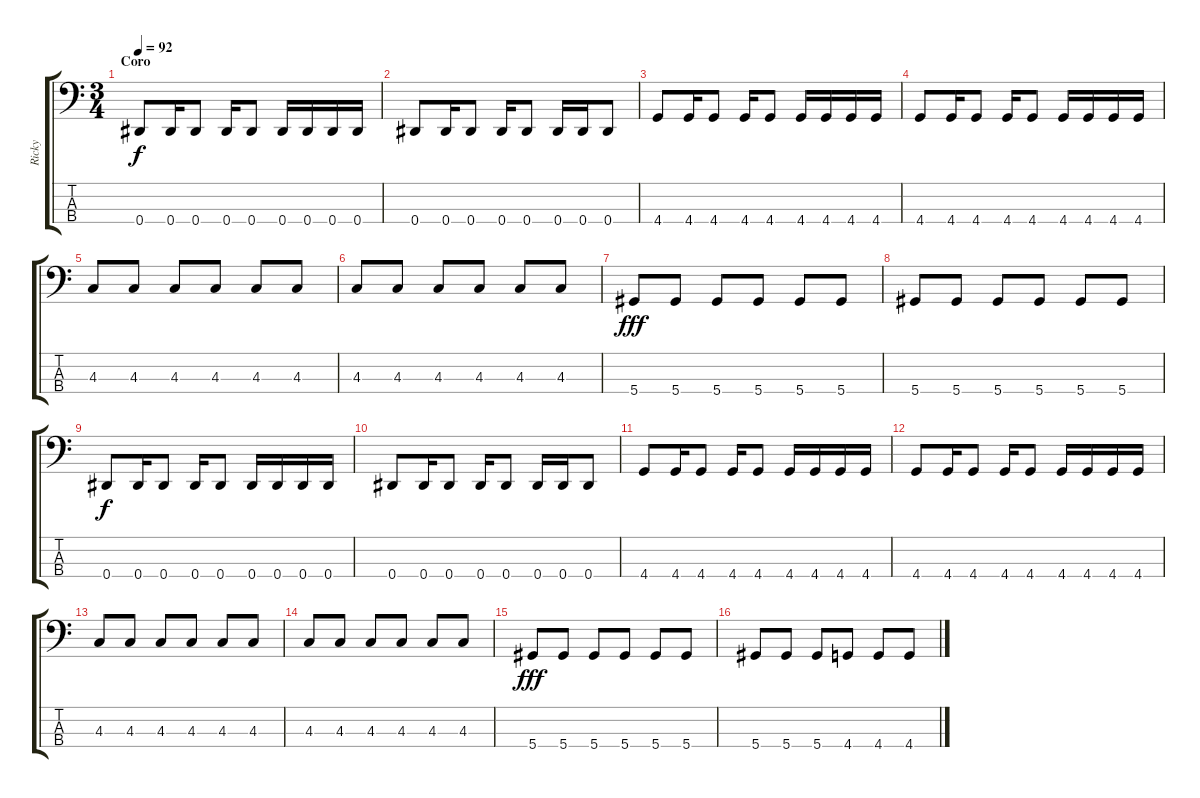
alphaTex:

\track ("Ricky" "Ricky") {instrument electricbasspick}
\staff {score tabs}
\tuning (Gb2 Db2 Ab1 Eb1) {hide}
\ts (3 4)
\section ("" "Coro")
\tempo 92
\clef f4
\ks c
0.4.8{dy f} 0.4.16 0.4.8 0.4.16 0.4.8 0.4.16 0.4.16 0.4.16 0.4.16 |
0.4.8 0.4.16 0.4.8 0.4.16 0.4.8 0.4.16 0.4.16 0.4.8 |
4.4.8 4.4.16 4.4.8 4.4.16 4.4.8 4.4.16 4.4.16 4.4.16 4.4.16 |
4.4.8 4.4.16 4.4.8 4.4.16 4.4.8 4.4.16 4.4.16 4.4.16 4.4.16 |
4.3.8 4.3.8 4.3.8 4.3.8 4.3.8 4.3.8 |
4.3.8 4.3.8 4.3.8 4.3.8 4.3.8 4.3.8 |
5.4.8{dy fff} 5.4.8 5.4.8 5.4.8 5.4.8 5.4.8 |
5.4.8 5.4.8 5.4.8 5.4.8 5.4.8 5.4.8 |
0.4.8{dy f} 0.4.16 0.4.8 0.4.16 0.4.8 0.4.16 0.4.16 0.4.16 0.4.16 |
0.4.8 0.4.16 0.4.8 0.4.16 0.4.8 0.4.16 0.4.16 0.4.8 |
4.4.8 4.4.16 4.4.8 4.4.16 4.4.8 4.4.16 4.4.16 4.4.16 4.4.16 |
4.4.8 4.4.16 4.4.8 4.4.16 4.4.8 4.4.16 4.4.16 4.4.16 4.4.16 |
4.3.8 4.3.8 4.3.8 4.3.8 4.3.8 4.3.8 |
4.3.8 4.3.8 4.3.8 4.3.8 4.3.8 4.3.8 |
5.4.8{dy fff} 5.4.8 5.4.8 5.4.8 5.4.8 5.4.8 |
5.4.8 5.4.8 5.4.8 4.4.8 4.4.8 4.4.8
